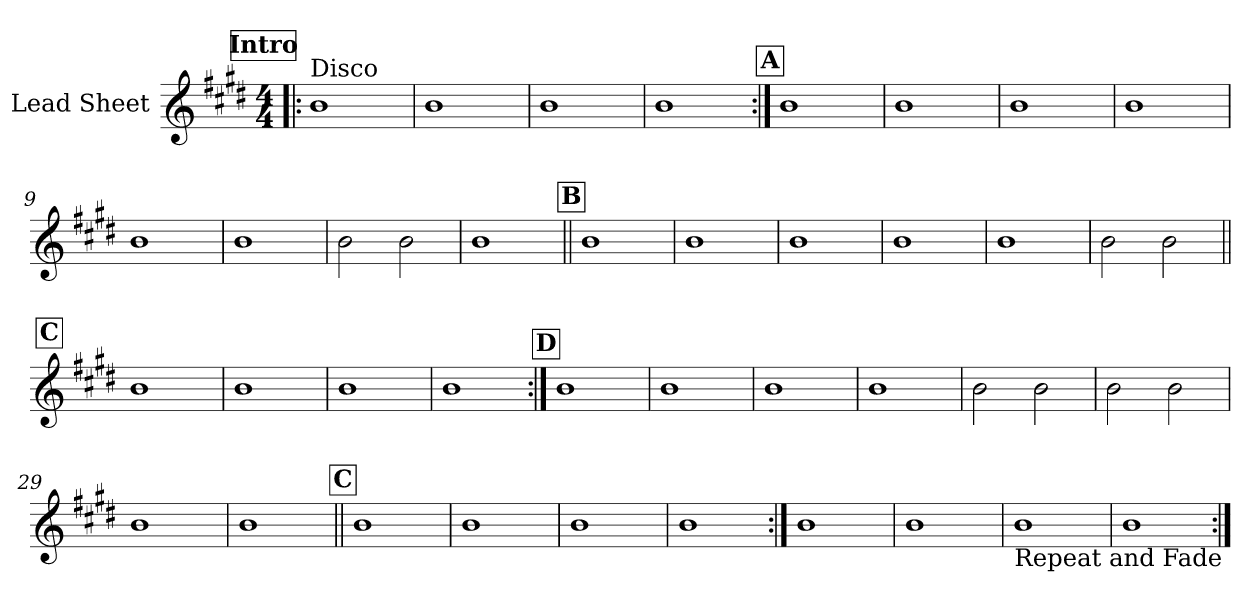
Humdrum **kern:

**kern
*part1
*staff1
*I"Lead Sheet
*clefG2
*k[f#c#g#d#]
*E:
*M4/4
*MM108
!!LO:REH:place=s1:a:fs=14:t=Intro
=1!|:
!LO:TX:a:t=Disco
1b
=2
1b
=3
1b
=4
1b
!!LO:LB:g=z
!!LO:REH:place=s1:a:fs=14:t=A
=5:|!
1b
=6
1b
=7
1b
=8
1b
!!LO:LB:g=z
=9
1b
=10
1b
=11
2b\
2b\
=12
1b
!!LO:LB:g=z
!!LO:REH:place=s1:a:fs=14:t=B
=13||
1b
=14
1b
=15
1b
=16
1b
!!LO:LB:g=z
=17
1b
=18
2b\
2b\
!!LO:LB:g=z
!!LO:REH:place=s1:a:fs=14:t=C
=19||
1b
=20
1b
=21
1b
=22
1b
!!LO:LB:g=z
!!LO:REH:place=s1:a:fs=14:t=D
=23:|!
1b
=24
1b
=25
1b
=26
1b
!!LO:LB:g=z
=27
2b\
2b\
=28
2b\
2b\
=29
1b
=30
1b
!!LO:LB:g=z
!!LO:REH:place=s1:a:fs=14:t=C
=31||
1b
=32
1b
=33
1b
=34
1b
!!LO:LB:g=z
=35:|!
1b
=36
1b
=37
!LO:TX:b:t=Repeat and Fade
1b
=38
1b
=:|!
*-
